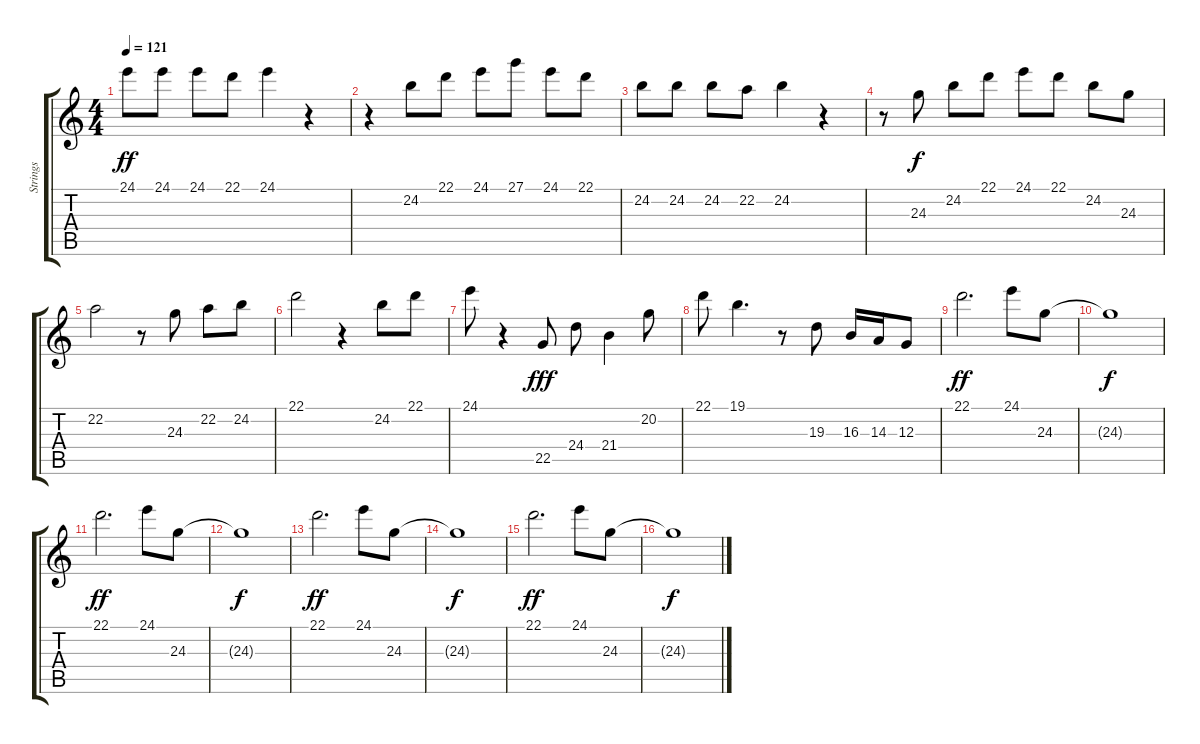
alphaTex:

\track ("Strings" "Strings") {instrument stringensemble1}
\staff {score tabs}
\tuning (E4 B3 G3 D3 A2 E2) {hide}
\ts (4 4)
\tempo 121
\clef g2
\ks c
24.1.8{dy ff} 24.1.8 24.1.8 22.1.8 24.1.4 r.4 |
r.4 24.2.8 22.1.8 24.1.8 27.1.8 24.1.8 22.1.8 |
24.2.8 24.2.8 24.2.8 22.2.8 24.2.4 r.4 |
r.8 24.3.8{dy f} 24.2.8 22.1.8 24.1.8 22.1.8 24.2.8 24.3.8 |
22.2.2 r.8 24.3.8 22.2.8 24.2.8 |
22.1.2 r.4 24.2.8 22.1.8 |
24.1.8 r.4 22.5.8{dy fff} 24.4.8 21.4.4 20.2.8 |
22.1.8 19.1.4{d} r.8 19.3.8 16.3.16 14.3.16 12.3.8 |
22.1.2{d dy ff} 24.1.8 24.3.8 |
24.3{t}.1{dy f} |
22.1.2{d dy ff} 24.1.8 24.3.8 |
24.3{t}.1{dy f} |
22.1.2{d dy ff} 24.1.8 24.3.8 |
24.3{t}.1{dy f} |
22.1.2{d dy ff} 24.1.8 24.3.8 |
24.3{t}.1{dy f}
